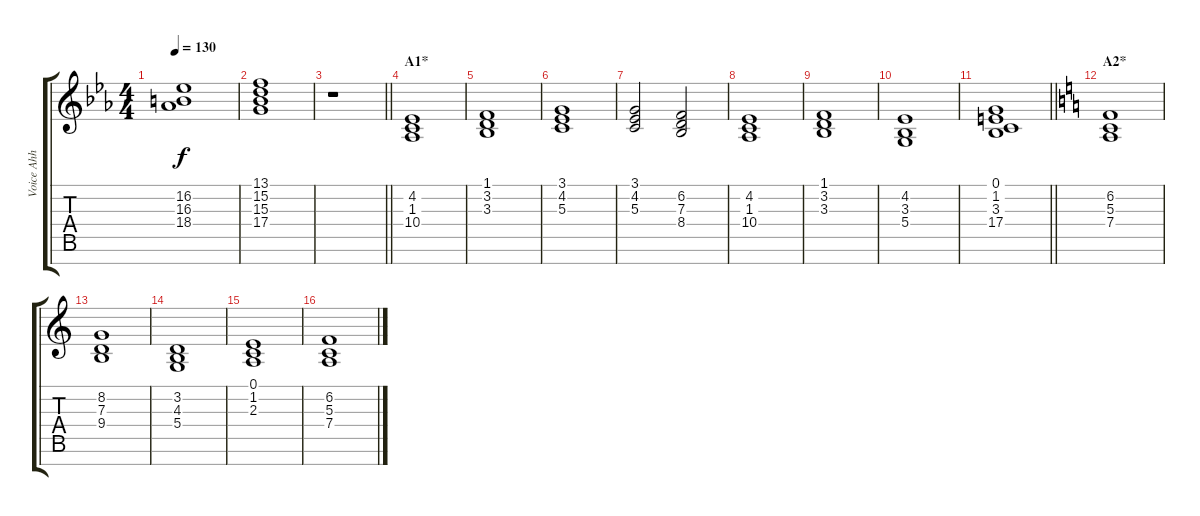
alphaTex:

\track ("Voice Ahh & Brightness " "Voice Ahh ") {instrument fx7echoes}
\staff {score tabs}
\tuning (E4 B3 G3 D3 A2 E2 B1) {hide}
\ts (4 4)
\tempo 130
\clef g2
\ks eb
(16.2 16.3 18.4).1{dy f} |
(13.1 15.2 15.3 17.4).1 |
\barLineRight lightlight
r.1 |
\section ("" "A1*")
(4.2 1.3 10.4).1{volume 15 instrument fx7echoes} |
(1.1 3.2 3.3).1 |
(3.1 4.2 5.3).1 |
(3.1 4.2 5.3).2 (6.2 7.3 8.4).2 |
(4.2 1.3 10.4).1 |
(1.1 3.2 3.3).1 |
(4.2 3.3 5.4).1 |
\barLineRight lightlight
(0.1 1.2 3.3 17.4).1 |
\section ("" "A2*")
\ks c
(6.2 5.3 7.4).1 |
(8.2 7.3 9.4).1 |
(3.2 4.3 5.4).1 |
(0.1 1.2 2.3).1 |
(6.2 5.3 7.4).1
